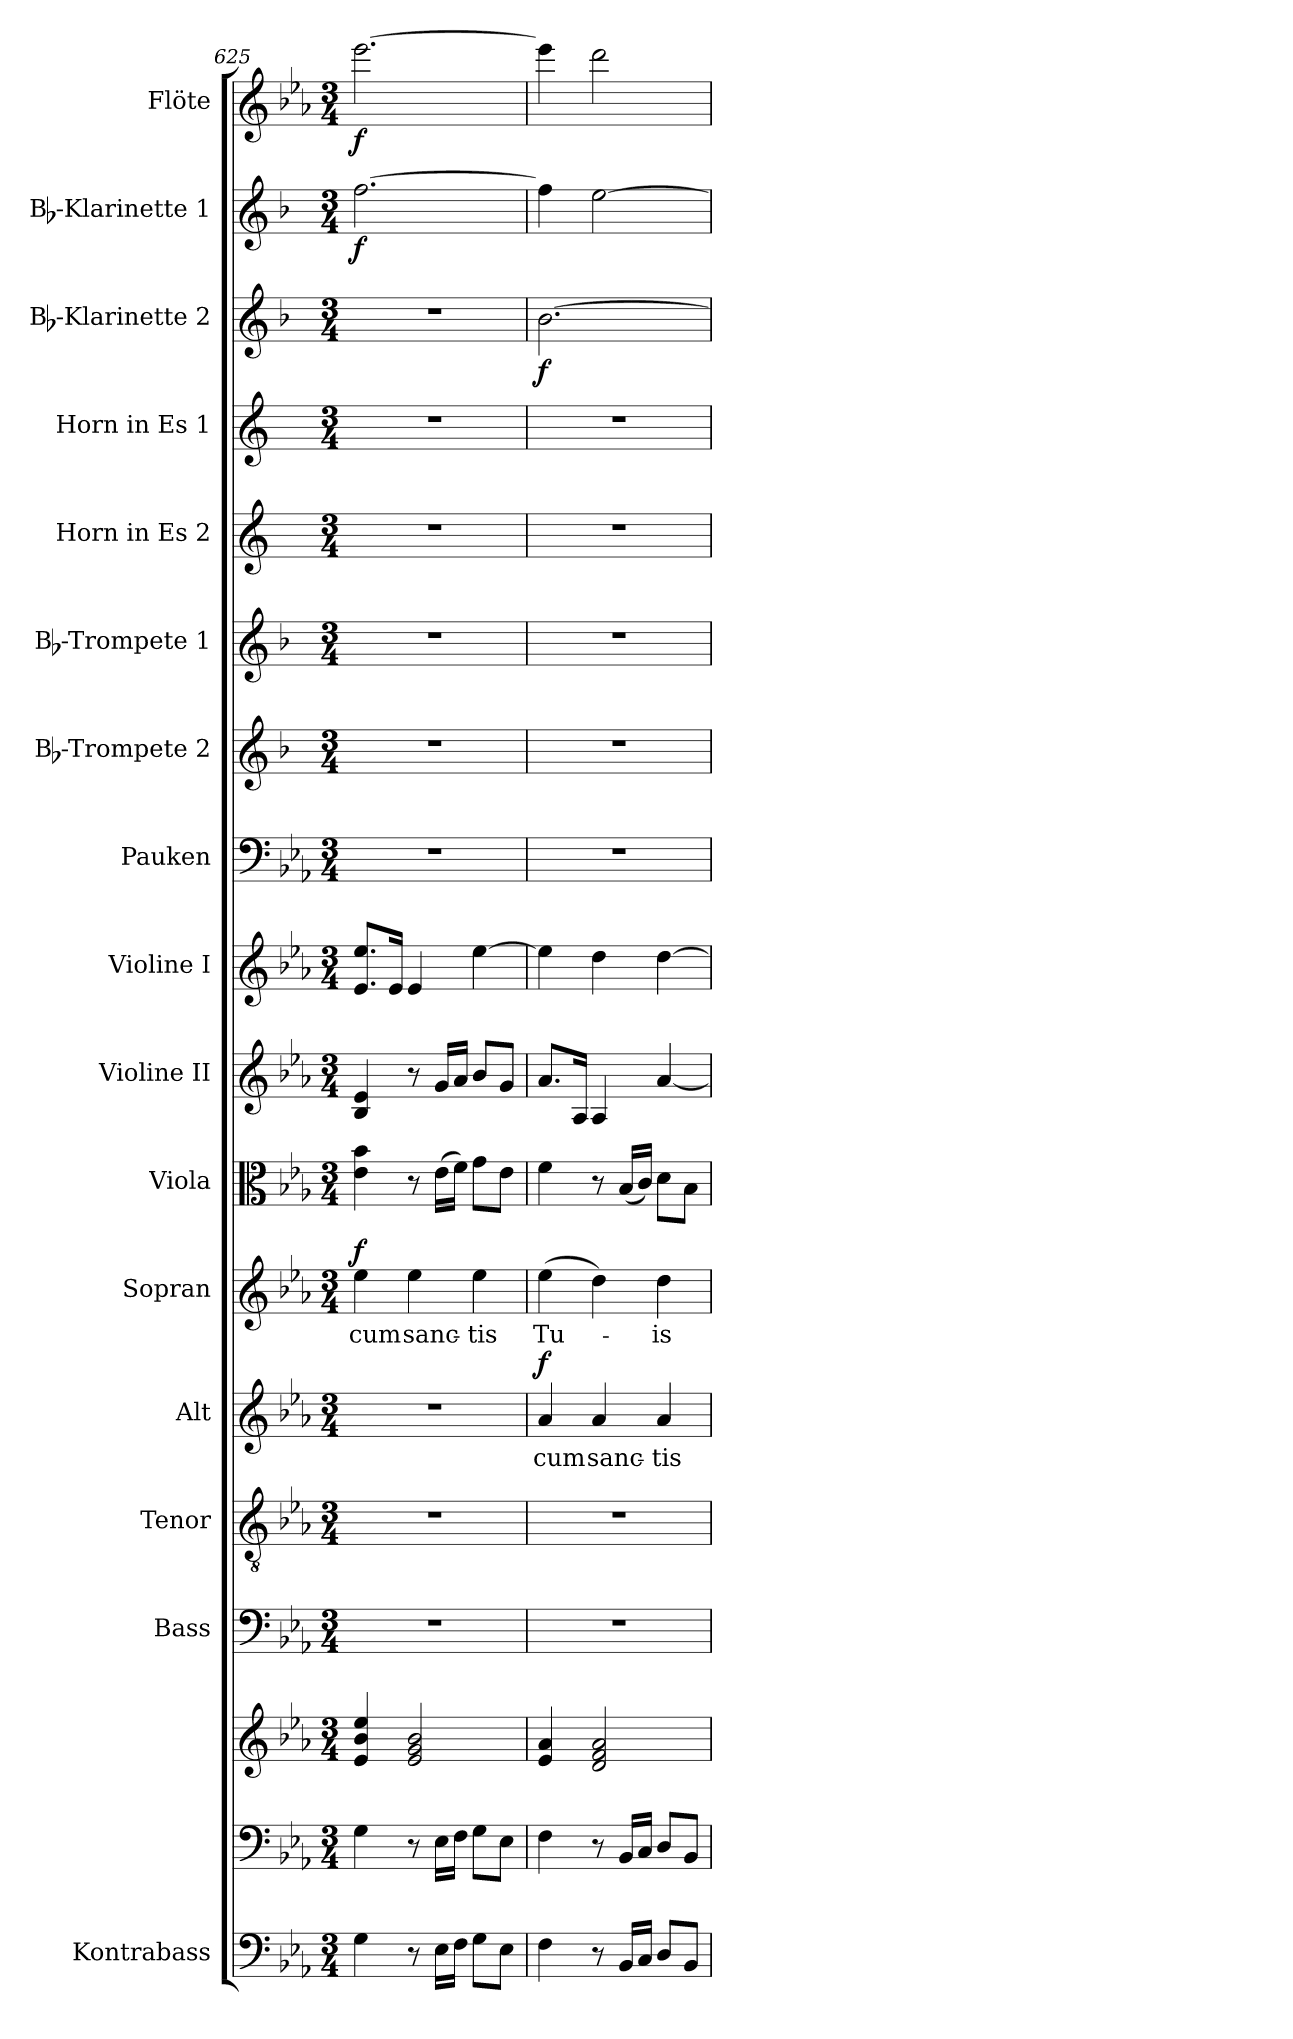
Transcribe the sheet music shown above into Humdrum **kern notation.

**kern	**kern	**kern	**kern	**kern	**kern	**text	**dynam	**kern	**text	**dynam	**kern	**kern	**kern	**kern	**kern	**kern	**kern	**kern	**kern	**dynam	**kern	**dynam	**kern	**dynam
*part17	*part16	*part16	*part15	*part14	*part13	*part13	*part13	*part12	*part12	*part12	*part11	*part10	*part9	*part8	*part7	*part6	*part5	*part4	*part3	*part3	*part2	*part2	*part1	*part1
*staff18	*staff17	*staff16	*staff15	*staff14	*staff13	*staff13	*staff13	*staff12	*staff12	*staff12	*staff11	*staff10	*staff9	*staff8	*staff7	*staff6	*staff5	*staff4	*staff3	*staff3	*staff2	*staff2	*staff1	*staff1
*I"Kontrabass	*	*	*I"Bass	*I"Tenor	*I"Alt	*	*	*I"Sopran	*	*	*I"Viola	*I"Violine II	*I"Violine I	*I"Pauken	*I"Bb-Trompete 2	*I"Bb-Trompete 1	*I"Horn in Es 2	*I"Horn in Es 1	*I"Bb-Klarinette 2	*	*I"Bb-Klarinette 1	*	*I"Flöte	*
*I'Kb.	*	*	*I'B.	*I'T.	*I'A.	*	*	*I'S.	*	*	*I'Vla.	*I'Vl. II	*I'Vl. I	*I'Pk.	*I'Bb Trp. 2	*I'Bb Trp. 1	*	*	*I'Bb Kl. 2	*	*I'Bb Kl. 1	*	*I'Fl.	*
*clefF4	*clefF4	*clefG2	*clefF4	*clefGv2	*clefG2	*	*	*clefG2	*	*	*clefC3	*clefG2	*clefG2	*clefF4	*clefG2	*clefG2	*clefG2	*clefG2	*clefG2	*	*clefG2	*	*clefG2	*
*ITrd7c12	*	*	*	*	*	*	*	*	*	*	*	*	*	*	*ITrd1c2	*ITrd1c2	*ITrd5c9	*ITrd5c9	*ITrd1c2	*	*ITrd1c2	*	*	*
*k[b-e-a-]	*k[b-e-a-]	*k[b-e-a-]	*k[b-e-a-]	*k[b-e-a-]	*k[b-e-a-]	*	*	*k[b-e-a-]	*	*	*k[b-e-a-]	*k[b-e-a-]	*k[b-e-a-]	*k[b-e-a-]	*k[b-e-a-]	*k[b-e-a-]	*k[b-e-a-]	*k[b-e-a-]	*k[b-e-a-]	*	*k[b-e-a-]	*	*k[b-e-a-]	*
*E-:	*E-:	*E-:	*E-:	*E-:	*E-:	*	*	*E-:	*	*	*E-:	*E-:	*E-:	*E-:	*E-:	*E-:	*E-:	*E-:	*E-:	*	*E-:	*	*E-:	*
*M3/4	*M3/4	*M3/4	*M3/4	*M3/4	*M3/4	*	*	*M3/4	*	*	*M3/4	*M3/4	*M3/4	*M3/4	*M3/4	*M3/4	*M3/4	*M3/4	*M3/4	*	*M3/4	*	*M3/4	*
=625	=625	=625	=625	=625	=625	=625	=625	=625	=625	=625	=625	=625	=625	=625	=625	=625	=625	=625	=625	=625	=625	=625	=625	=625
!	!	!	!	!	!	!	!	!	!LO:LY:b	!LO:DY:a	!	!	!	!	!	!	!	!	!	!	!	!LO:DY:b	!	!LO:DY:b
4GG\	4G\	4e-/ 4b-/ 4ee-/	2.r	2.r	2.r	.	.	4ee-\	cum	f	4e-\ 4b-\	4B-/ 4e-/	8.e-/ 8.ee-/L	2.r	2.r	2.r	2.r	2.r	2.r	.	[2.ee-\	f	[2.eee-\	f
.	.	.	.	.	.	.	.	.	.	.	.	.	16e-/Jk	.	.	.	.	.	.	.	.	.	.	.
!	!	!	!	!	!	!	!	!	!LO:LY:b	!	!	!	!	!	!	!	!	!	!	!	!	!	!	!
8r	8r	2e-/ 2g/ 2b-/	.	.	.	.	.	4ee-\	sanc-	.	8r	8r	4e-/	.	.	.	.	.	.	.	.	.	.	.
16EE-\LL	16E-\LL	.	.	.	.	.	.	.	.	.	(>16e-\LL	16g/LL	.	.	.	.	.	.	.	.	.	.	.	.
16FF\JJ	16F\JJ	.	.	.	.	.	.	.	.	.	16f\JJ)	16a-/JJ	.	.	.	.	.	.	.	.	.	.	.	.
!	!	!	!	!	!	!	!	!	!LO:LY:b	!	!	!	!	!	!	!	!	!	!	!	!	!	!	!
8GG\L	8G\L	.	.	.	.	.	.	4ee-\	-tis	.	8g\L	8b-/L	[4ee-\	.	.	.	.	.	.	.	.	.	.	.
8EE-\J	8E-\J	.	.	.	.	.	.	.	.	.	8e-\J	8g/J	.	.	.	.	.	.	.	.	.	.	.	.
!!LO:PB:g=z
=626	=626	=626	=626	=626	=626	=626	=626	=626	=626	=626	=626	=626	=626	=626	=626	=626	=626	=626	=626	=626	=626	=626	=626	=626
!	!	!	!	!	!	!LO:LY:b	!LO:DY:a	!	!LO:LY:b	!	!	!	!	!	!	!	!	!	!	!LO:DY:b	!	!	!	!
4FF\	4F\	4e-/ 4a-/	2.r	2.r	4a-/	cum	f	(>4ee-\	Tu-	.	4f\	8.a-/L	4ee-\]	2.r	2.r	2.r	2.r	2.r	[2.a-\	f	4ee-\]	.	4eee-\]	.
.	.	.	.	.	.	.	.	.	.	.	.	16A-/Jk	.	.	.	.	.	.	.	.	.	.	.	.
!	!	!	!	!	!	!LO:LY:b	!	!	!	!	!	!	!	!	!	!	!	!	!	!	!	!	!	!
8r	8r	2d/ 2f/ 2a-/	.	.	4a-/	sanc-	.	4dd\)	.	.	8r	4A-/	4dd\	.	.	.	.	.	.	.	[2dd\	.	2ddd\	.
16BBB-/LL	16BB-/LL	.	.	.	.	.	.	.	.	.	(<16B-/LL	.	.	.	.	.	.	.	.	.	.	.	.	.
16CC/JJ	16C/JJ	.	.	.	.	.	.	.	.	.	16c/JJ)	.	.	.	.	.	.	.	.	.	.	.	.	.
!	!	!	!	!	!	!LO:LY:b	!	!	!LO:LY:b	!	!	!	!	!	!	!	!	!	!	!	!	!	!	!
8DD/L	8D/L	.	.	.	4a-/	-tis	.	4dd\	-is	.	8d\L	[4a-/	[4dd\	.	.	.	.	.	.	.	.	.	.	.
8BBB-/J	8BB-/J	.	.	.	.	.	.	.	.	.	8B-\J	.	.	.	.	.	.	.	.	.	.	.	.	.
=	=	=	=	=	=	=	=	=	=	=	=	=	=	=	=	=	=	=	=	=	=	=	=	=
*-	*-	*-	*-	*-	*-	*-	*-	*-	*-	*-	*-	*-	*-	*-	*-	*-	*-	*-	*-	*-	*-	*-	*-	*-
